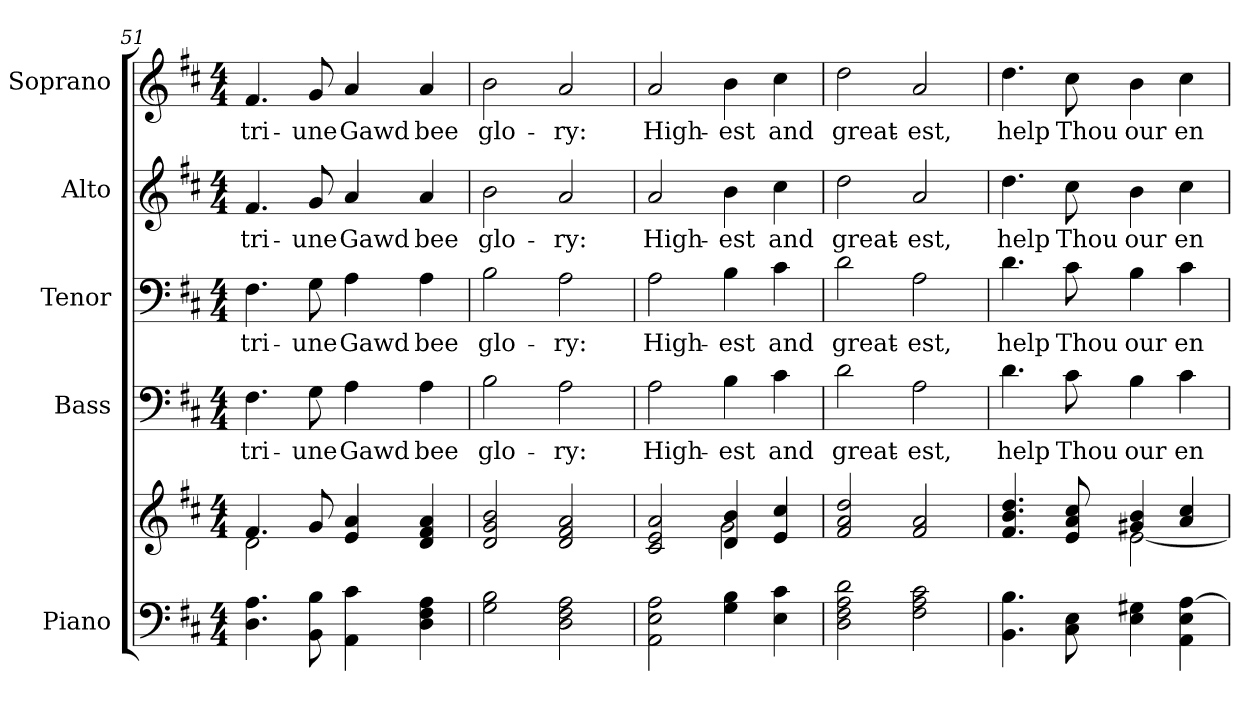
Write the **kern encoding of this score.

**kern	**kern	**kern	**text	**kern	**text	**kern	**text	**kern	**text
*part5	*part5	*part4	*part4	*part3	*part3	*part2	*part2	*part1	*part1
*staff6	*staff5	*staff4	*staff4	*staff3	*staff3	*staff2	*staff2	*staff1	*staff1
*I"Piano	*	*I"Bass	*	*I"Tenor	*	*I"Alto	*	*I"Soprano	*
*I'Pno.	*	*I'B.	*	*I'T.	*	*I'A.	*	*I'S.	*
*clefF4	*clefG2	*clefF4	*	*clefF4	*	*clefG2	*	*clefG2	*
*k[f#c#]	*k[f#c#]	*k[f#c#]	*	*k[f#c#]	*	*k[f#c#]	*	*k[f#c#]	*
*D:	*D:	*D:	*	*D:	*	*D:	*	*D:	*
*M4/4	*M4/4	*M4/4	*	*M4/4	*	*M4/4	*	*M4/4	*
=51	=51	=51	=51	=51	=51	=51	=51	=51	=51
*	*^	*	*	*	*	*	*	*	*
!	!	!	!	!LO:LY:b:color=#000000	!	!	!	!	!	!
!	!	!	!	!	!	!LO:LY:b:color=#000000	!	!	!	!
!	!	!	!	!	!	!	!	!LO:LY:b:color=#000000	!	!
!	!	!	!	!	!	!	!	!	!	!LO:LY:b:color=#000000
4.Di\ 4.Ai	4.f#i/	2di\	4.F#i\	tri-	4.F#i\	tri-	4.f#i/	tri-	4.f#i/	tri-
!	!	!	!	!LO:LY:b:color=#000000	!	!	!	!	!	!
!	!	!	!	!	!	!LO:LY:b:color=#000000	!	!	!	!
!	!	!	!	!	!	!	!	!LO:LY:b:color=#000000	!	!
!	!	!	!	!	!	!	!	!	!	!LO:LY:b:color=#000000
8BBi\ 8Bi	8gi/	.	8Gi\	-une	8Gi\	-une	8gi/	-une	8gi/	-une
!	!	!	!	!LO:LY:b:color=#000000	!	!	!	!	!	!
!	!	!	!	!	!	!LO:LY:b:color=#000000	!	!	!	!
!	!	!	!	!	!	!	!	!LO:LY:b:color=#000000	!	!
!	!	!	!	!	!	!	!	!	!	!LO:LY:b:color=#000000
4AAi\ 4c#i	4ei/ 4ai	2ryy	4Ai\	Gawd	4Ai\	Gawd	4ai/	Gawd	4ai/	Gawd
!	!	!	!	!LO:LY:b:color=#000000	!	!	!	!	!	!
!	!	!	!	!	!	!LO:LY:b:color=#000000	!	!	!	!
!	!	!	!	!	!	!	!	!LO:LY:b:color=#000000	!	!
!	!	!	!	!	!	!	!	!	!	!LO:LY:b:color=#000000
4Di\ 4F#i 4Ai	4di/ 4f#i 4ai	.	4Ai\	bee	4Ai\	bee	4ai/	bee	4ai/	bee
*	*v	*v	*	*	*	*	*	*	*	*
!!LO:PB:g=z
=52	=52	=52	=52	=52	=52	=52	=52	=52	=52
!	!	!	!LO:LY:b:color=#000000	!	!	!	!	!	!
!	!	!	!	!	!LO:LY:b:color=#000000	!	!	!	!
!	!	!	!	!	!	!	!LO:LY:b:color=#000000	!	!
!	!	!	!	!	!	!	!	!	!LO:LY:b:color=#000000
2Gi\ 2Bi	2di/ 2gi 2bi	2Bi\	glo-	2Bi\	glo-	2bi\	glo-	2bi\	glo-
!	!	!	!LO:LY:b:color=#000000	!	!	!	!	!	!
!	!	!	!	!	!LO:LY:b:color=#000000	!	!	!	!
!	!	!	!	!	!	!	!LO:LY:b:color=#000000	!	!
!	!	!	!	!	!	!	!	!	!LO:LY:b:color=#000000
2Di\ 2F#i 2Ai	2di/ 2f#i 2ai	2Ai\	-ry:	2Ai\	-ry:	2ai/	-ry:	2ai/	-ry:
=53	=53	=53	=53	=53	=53	=53	=53	=53	=53
*	*^	*	*	*	*	*	*	*	*
!	!	!	!	!LO:LY:b:color=#000000	!	!	!	!	!	!
!	!	!	!	!	!	!LO:LY:b:color=#000000	!	!	!	!
!	!	!	!	!	!	!	!	!LO:LY:b:color=#000000	!	!
!	!	!	!	!	!	!	!	!	!	!LO:LY:b:color=#000000
2AAi\ 2Ei 2Ai	2c#i/ 2ei 2ai	2ryy	2Ai\	High-	2Ai\	High-	2ai/	High-	2ai/	High-
!	!	!	!	!LO:LY:b:color=#000000	!	!	!	!	!	!
!	!	!	!	!	!	!LO:LY:b:color=#000000	!	!	!	!
!	!	!	!	!	!	!	!	!LO:LY:b:color=#000000	!	!
!	!	!	!	!	!	!	!	!	!	!LO:LY:b:color=#000000
4Gi\ 4Bi	4di/ 4bi	2gi\	4Bi\	-est	4Bi\	-est	4bi\	-est	4bi\	-est
!	!	!	!	!LO:LY:b:color=#000000	!	!	!	!	!	!
!	!	!	!	!	!	!LO:LY:b:color=#000000	!	!	!	!
!	!	!	!	!	!	!	!	!LO:LY:b:color=#000000	!	!
!	!	!	!	!	!	!	!	!	!	!LO:LY:b:color=#000000
4Ei\ 4c#i	4ei/ 4cc#i	.	4c#i\	and	4c#i\	and	4cc#i\	and	4cc#i\	and
*	*v	*v	*	*	*	*	*	*	*	*
=54	=54	=54	=54	=54	=54	=54	=54	=54	=54
!	!	!	!LO:LY:b:color=#000000	!	!	!	!	!	!
!	!	!	!	!	!LO:LY:b:color=#000000	!	!	!	!
!	!	!	!	!	!	!	!LO:LY:b:color=#000000	!	!
!	!	!	!	!	!	!	!	!	!LO:LY:b:color=#000000
2Di\ 2F#i 2Ai 2di	2f#i/ 2ai 2ddi	2di\	great-	2di\	great-	2ddi\	great-	2ddi\	great-
!	!	!	!LO:LY:b:color=#000000	!	!	!	!	!	!
!	!	!	!	!	!LO:LY:b:color=#000000	!	!	!	!
!	!	!	!	!	!	!	!LO:LY:b:color=#000000	!	!
!	!	!	!	!	!	!	!	!	!LO:LY:b:color=#000000
2F#i\ 2Ai 2c#i	2f#i/ 2ai	2Ai\	-est,	2Ai\	-est,	2ai/	-est,	2ai/	-est,
!!LO:PB:g=z
=55	=55	=55	=55	=55	=55	=55	=55	=55	=55
*	*^	*	*	*	*	*	*	*	*
!	!	!	!	!LO:LY:b:color=#000000	!	!	!	!	!	!
!	!	!	!	!	!	!LO:LY:b:color=#000000	!	!	!	!
!	!	!	!	!	!	!	!	!LO:LY:b:color=#000000	!	!
!	!	!	!	!	!	!	!	!	!	!LO:LY:b:color=#000000
4.BBi\ 4.Bi	4.f#i/ 4.bi 4.ddi	2ryy	4.di\	help	4.di\	help	4.ddi\	help	4.ddi\	help
!	!	!	!	!LO:LY:b:color=#000000	!	!	!	!	!	!
!	!	!	!	!	!	!LO:LY:b:color=#000000	!	!	!	!
!	!	!	!	!	!	!	!	!LO:LY:b:color=#000000	!	!
!	!	!	!	!	!	!	!	!	!	!LO:LY:b:color=#000000
8C#i\ 8Ei	8ei/ 8ai 8cc#i	.	8c#i\	Thou	8c#i\	Thou	8cc#i\	Thou	8cc#i\	Thou
!	!	!	!	!LO:LY:b:color=#000000	!	!	!	!	!	!
!	!	!	!	!	!	!LO:LY:b:color=#000000	!	!	!	!
!	!	!	!	!	!	!	!	!LO:LY:b:color=#000000	!	!
!	!	!	!	!	!	!	!	!	!	!LO:LY:b:color=#000000
4Ei\ 4G#Xi	4g#Xi/ 4bi	[<2ei\	4Bi\	our	4Bi\	our	4bi\	our	4bi\	our
!	!	!	!	!LO:LY:b:color=#000000	!	!	!	!	!	!
!	!	!	!	!	!	!LO:LY:b:color=#000000	!	!	!	!
!	!	!	!	!	!	!	!	!LO:LY:b:color=#000000	!	!
!	!	!	!	!	!	!	!	!	!	!LO:LY:b:color=#000000
4AAi\ 4Ei [>4Ai	4ai/ 4cc#i	.	4c#i\	en-	4c#i\	en-	4cc#i\	en-	4cc#i\	en-
*	*v	*v	*	*	*	*	*	*	*	*
=	=	=	=	=	=	=	=	=	=
*-	*-	*-	*-	*-	*-	*-	*-	*-	*-
